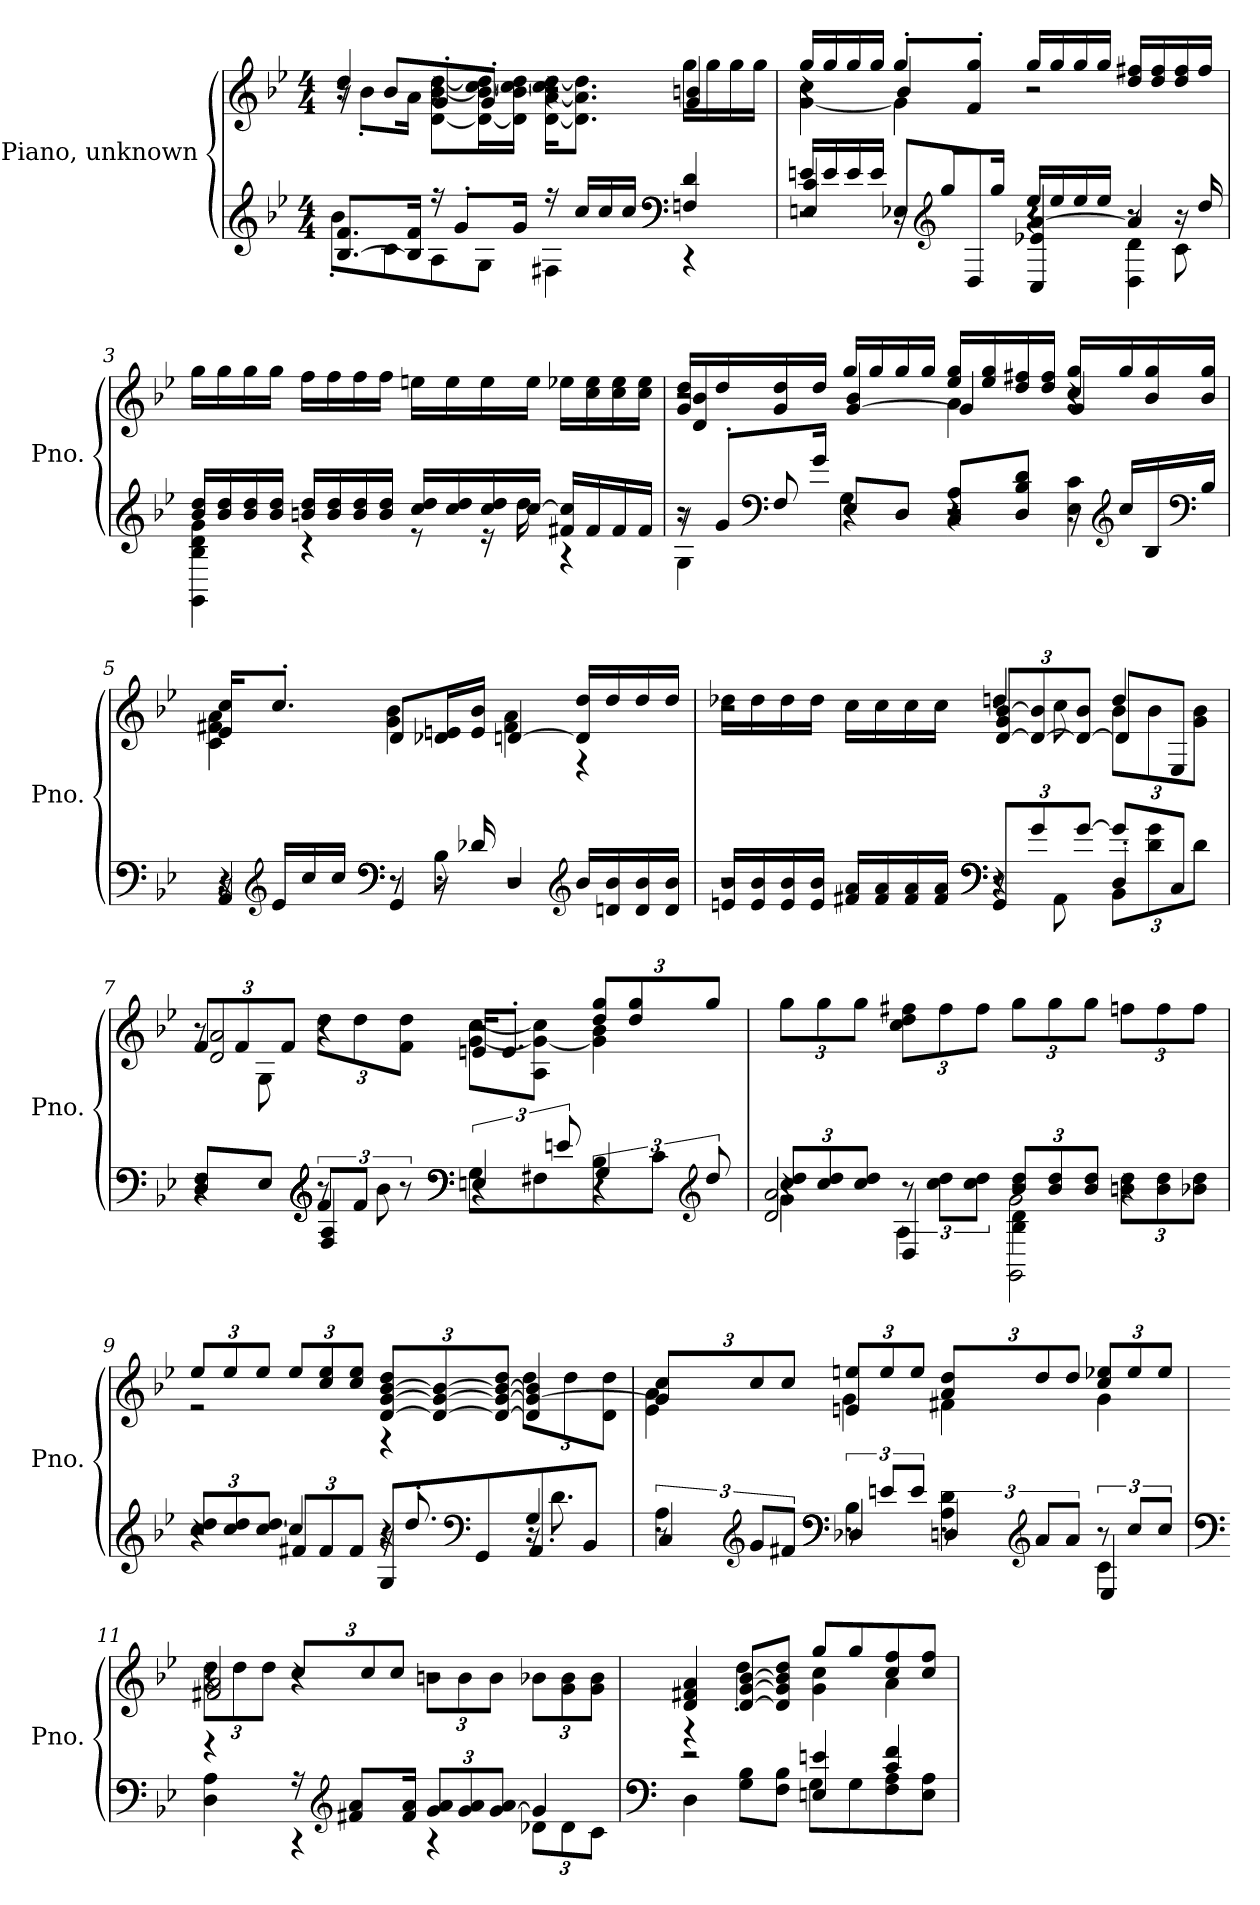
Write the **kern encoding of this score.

**kern	**kern
*part1	*part1
*staff2	*staff1
*I"Piano, unknown	*
*I'Pno.	*
*clefG2	*clefG2
*k[b-e-]	*k[b-e-]
*M4/4	*M4/4
*MM120	*MM120
=1	=1
*^	*^
*	*	*	*^
[8.B-/ 8.f/L	8b-'\L	4dd/	16r	8r
.	.	.	8b-'\L	.
.	8c\	.	.	8b-/L
16B-/] 16f/Jk	.	.	16a\Jk	.
16r	8A\	4r	[8d\ [8b-\ [8dd\L	8g'/
8g'/L	.	.	.	.
.	8G\J	.	16d\_ 16b-\] [16cc\ 16dd\_L	8g'/J
16g/Jk	.	.	16d\] 16b-\ 16cc\_ 16dd\_JJ	.
16r	4F#X\	2r	[16d\ [16a\ 16cc\] 16dd\_KL	4r
16cc/LL	.	.	8.d\] 8.a\] 8.dd\]J	.
16cc/	.	.	.	.
16cc/JJ	.	.	.	.
*clefF4	*	*	*	*
4Fn/ 4d/	4r	.	16gg\LL	4g/ 4bn/
.	.	.	16gg\	.
.	.	.	16gg\	.
.	.	.	16gg\JJ	.
=2	=2	=2	=2	=2
*^	*^	*	*	*
16en/LL	2r	4En/ 4c/	2r	16gg/LL	[4g\ 4cc\	4r
16e/	.	.	.	16gg/	.	.
16e/	.	.	.	16gg/	.	.
16e/JJ	.	.	.	16gg/JJ	.	.
16r	.	8E-X/L	.	8gg'/L	4g\]	4b-/
*clefG2	*	*	*	*	*	*
8gg'/L	.	.	.	.	.	.
.	.	8D/J	.	8f/' 8gg/'J	.	.
16gg/Jk	.	.	.	.	.	.
16ee-/LL	4r	4C/ 4e-X/ [4a/	4r	16gg/LL	2r	2r
16ee-/	.	.	.	16gg/	.	.
16ee-/	.	.	.	16gg/	.	.
16ee-/JJ	.	.	.	16gg/JJ	.	.
8r	8r	4a/]	4D\ 4d\	16dd/ 16ff#X/LL	.	.
.	.	.	.	16dd/ 16ff#/	.	.
16r	8c\	.	.	16dd/ 16ff#/	.	.
16dd/	.	.	.	16ff#/JJ	.	.
*	*v	*v	*v	*	*	*
*	*	*v	*v	*v
!!LO:LB:g=z
=3	=3	=3
16b-/ 16dd/LL	4GG\ 4B-\ 4d\ 4g\	16gg\LL
16b-/ 16dd/	.	16gg\
16b-/ 16dd/	.	16gg\
16b-/ 16dd/JJ	.	16gg\JJ
16bn/ 16dd/LL	4r	16ff\LL
16b/ 16dd/	.	16ff\
16b/ 16dd/	.	16ff\
16b/ 16dd/JJ	.	16ff\JJ
16cc/ 16dd/LL	8r	16een\LL
16cc/ 16dd/	.	16ee\
16cc/ 16dd/	16r	16ee\
[16cc/JJ	16dd\	16ee\JJ
16f#X/ 16cc/]LL	4r	16ee-X\LL
16f#/	.	16cc\ 16ee-\
16f#/	.	16cc\ 16ee-\
16f#/JJ	.	16cc\ 16ee-\JJ
=4	=4	=4
*	*^	*^
*	*	*	*	*^
16r	4G\	8r	16g/ 16dd/LL	2r	4d/ 4b-/
8g'/L	.	.	16dd/	.	.
*clefF4	*	*	*	*	*
.	.	8F/	16g/ 16dd/	.	.
16g/Jk	.	.	16dd/JJ	.	.
8E-/L	4G\	4r	16gg/LL	.	[4g/ 4b-/
.	.	.	16gg/	.	.
8D/J	.	.	16gg/	.	.
.	.	.	16gg/JJ	.	.
8C/ 8A/L	4r	2r	16ee-/ 16gg/LL	4a\	4g/]
.	.	.	16ee-/ 16gg/	.	.
8D/ 8B-/ 8d/J	.	.	16dd/ 16ff#X/	.	.
.	.	.	16dd/ 16ff#/JJ	.	.
16r	4E-\ 4c\	.	16cc/ 16gg/LL	4r	4g/
*clefG2	*	*	*	*	*
16cc/LL	.	.	16gg/	.	.
16B-/	.	.	16b-/ 16gg/	.	.
*clefF4	*	*	*	*	*
16B-/JJ	.	.	16b-/ 16gg/JJ	.	.
*	*	*	*	*v	*v
!!LO:LB:g=z
=5	=5	=5	=5	=5
16r	4r	4AA/	16e-/ 16cc/KL	4c\ 4f#X\ 4a\
*clefG2	*	*	*	*
16e-/LL	.	.	8.cc'/J	.
16cc/	.	.	.	.
16cc/JJ	.	.	.	.
*clefF4	*	*	*	*
8r	8r	4GG/	8d/L	4g\ 4b-\
16r	8B-\	.	16d-X/ 16en/L	.
16d-X/	.	.	16e/ 16b-/JJ	.
4D/	2r	2r	[4dn/	4f#\ 4a\
*clefG2	*	*	*	*
16b-/LL	.	.	16d/] 16dd/LL	4r
16dn/ 16b-/	.	.	16dd/	.
16d/ 16b-/	.	.	16dd/	.
16d/ 16b-/JJ	.	.	16dd/JJ	.
=6	=6	=6	=6	=6
*	*	*	*	*^
16en/ 16b-/LL	2r	2r	2r	16dd-X\LL	2r
16e/ 16b-/	.	.	.	16dd-\	.
16e/ 16b-/	.	.	.	16dd-\	.
16e/ 16b-/JJ	.	.	.	16dd-\JJ	.
16f#X/ 16a/LL	.	.	.	16cc\LL	.
16f#/ 16a/	.	.	.	16cc\	.
16f#/ 16a/	.	.	.	16cc\	.
16f#/ 16a/JJ	.	.	.	16cc\JJ	.
*clefF4	*	*	*	*	*
*Xbrackettup	*	*	*	*	*Xbrackettup
12GG/L	8r	4r	4ddn/	8r	[12d/ 12g/ [12b-/L
12g/	.	.	.	.	12d/_ 12b-/]
.	8AA\	.	.	8cc\	.
[12g/J	.	.	.	.	12d/_ 12b-/J
8g/L]	12BB-\L	4D'/	4dd/	12b-\L	8d/L]
.	12d\ 12g\	.	.	12b-\	.
8C/J	.	.	.	.	8E-/J
.	12d\J	.	.	12g\ 12b-\J	.
!!LO:LB:g=z	!!	!!
=7	=7	=7	=7	=7	=7
8D/ 8F/L	4r	4r	12f/L	8r	2d/ 2a/
.	.	.	12f/	.	.
8E-/J	.	.	.	8G\	.
.	.	.	12f/J	.	.
*clefG2	*	*	*	*	*
*brackettup	*	*	*	*	*
12f/L	8r	4F/ 4A/	4r	12dd\L	.
12f/J	.	.	.	12dd\	.
.	8b-\	.	.	.	.
12r	.	.	.	12f\ 12dd\J	.
*clefF4	*	*	*	*	*
6En/	8G\L	4r	16en/KL	[8g\ [8cc\L	2r
.	.	.	8.e'/J	.	.
.	8F#X\	.	.	8A\ 8g\_ 8cc\]J	.
12en/	.	.	.	.	.
6r	8B-\	4G/	12dd/ 12gg/L	4g\] 4b-\	.
.	.	.	12dd/ 12gg/	.	.
.	8c\J	.	.	.	.
*clefG2	*	*	*	*	*
12dd/	.	.	12gg/J	.	.
*v	*v	*v	*	*	*
*	*v	*v	*v
=8	=8
*Xbrackettup	*
*^	*
*	*^	*
*	*	*^	*
12cc/ 12dd/L	4g\	2d/ 2a/	4r	12gg\L
12cc/ 12dd/	.	.	.	12gg\
12cc/ 12dd/J	.	.	.	12gg\J
*	*brackettup	*	*	*
4D/	12r	.	4A\	12cc\ 12dd\ 12ff#X\L
.	12cc\ 12dd\L	.	.	12ff#\
.	12cc\ 12dd\J	.	.	12ff#\J
*Xbrackettup	*	*	*	*
12b-/ 12dd/L	4B-\ 4d\	2r	2GG\ 2g\	12gg\L
12b-/ 12dd/	.	.	.	12gg\
12b-/ 12dd/J	.	.	.	12gg\J
4r	12bn\ 12dd\L	.	.	12ffn\L
.	12b\ 12dd\	.	.	12ff\
.	12b-X\ 12dd\J	.	.	12ff\J
*	*	*v	*v	*
!!LO:LB:g=z
=9	=9	=9	=9
*	*	*	*^
12cc/ 12dd/L	2r	4r	12ee-/L	2r
12cc/ 12dd/	.	.	12ee-/	.
[12cc/ 12dd/J	.	.	12ee-/J	.
4cc/]	.	12f#X/L	12ee-/L	.
.	.	12f#/	12cc/ 12ee-/	.
.	.	12f#/J	12cc/ 12ee-/J	.
16r	4r	8G/L	[12d/ [12g/ [12b-/ 12dd/L	4r
8.dd'/	.	.	.	.
.	.	.	12d/_ 12g/_ 12b-/_	.
*clefF4	*	*	*	*
.	.	8GG/	.	.
.	.	.	12d/_ 12g/_ 12b-/_ 12dd/J	.
4G/	16r	8AA/	4d/] 4g/_ 4b-/]	12dd\L
.	8.d'\	.	.	.
.	.	.	.	12dd\
.	.	8BB-/J	.	.
.	.	.	.	12d\ 12dd\J
=10	=10	=10	=10	=10
*brackettup	*	*	*	*
12r	4A\	4C/	12g/] 12cc/L	4e-\ 4a\
*clefG2	*	*	*	*
12g/L	.	.	12cc/	.
12f#X/J	.	.	12cc/J	.
*clefF4	*	*	*	*
12r	4B-\	4D-X/	12en/ 12een/L	4g\
12en/L	.	.	12ee/	.
12e/J	.	.	12ee/J	.
12r	4A\ 4d\	4Dn/	12a/ 12dd/L	4f#X\
*clefG2	*	*	*	*
12a/L	.	.	12dd/	.
12a/J	.	.	12dd/J	.
12r	4c\	4E-/	12cc/ 12ee-X/L	4g\
12cc/L	.	.	12ee-/	.
12cc/J	.	.	12ee-/J	.
*v	*v	*v	*	*
*	*v	*v
!!LO:LB:g=z
=11	=11
*clefF4	*
*^	*^
*	*	*	*^
4r	4D\ 4A\	4r	12dd\L	2f#X/ 2a/
.	.	.	12dd\	.
.	.	.	12dd\J	.
16r	4r	12cc/L	4r	.
*clefG2	*	*	*	*
8f#X/ 8a/L	.	.	.	.
.	.	12cc/	.	.
.	.	12cc/J	.	.
16f#/ 16a/Jk	.	.	.	.
*Xbrackettup	*	*	*	*
12g/ 12a/L	4r	2r	12bn\L	2r
12g/ 12a/	.	.	12b\	.
[12g/ 12a/J	.	.	12b\J	.
4g/]	12d-X\L	.	12b-X\L	.
.	12d-\	.	12g\ 12b-\	.
.	12c\J	.	12g\ 12b-\J	.
*	*	*v	*v	*v
=12	=12	=12
*clefF4	*	*
*	*	*^
2r	4D\	4d/ 4f#X/ 4a/	4r
.	8G\ 8B-\L	[8d/ [8g/ [8b-/L	4dd'\
.	8F\ 8B-\J	8d/] 8g/] 8b-/] 8dd/J	.
4En/ 4en/	8G\L	8gg/L	4g\ 4cc\
.	8G\	8gg/	.
4c/ 4f/	8F\ 8A\	8cc/ 8ff/	4a\
.	8E\ 8A\J	8cc/ 8ff/J	.
*v	*v	*	*
*	*v	*v
=	=
*-	*-
